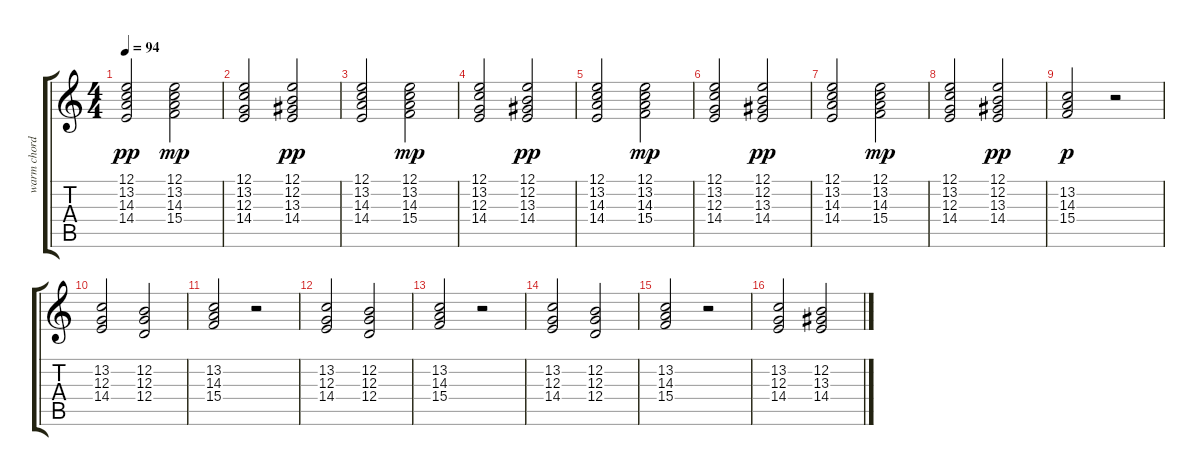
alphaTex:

\track ("warm chords" "warm chord") {instrument pad2warm}
\staff {score tabs}
\tuning (E4 B3 G3 D3 A2 E2) {hide}
\ts (4 4)
\tempo 94
\clef g2
\ks c
(12.1 13.2 14.3 14.4).2{dy pp volume 12} (12.1 13.2 14.3 15.4).2{dy mp} |
(12.1 13.2 12.3 14.4).2 (12.1 12.2 13.3 14.4).2{dy pp volume 12} |
(12.1 13.2 14.3 14.4).2 (12.1 13.2 14.3 15.4).2{dy mp} |
(12.1 13.2 12.3 14.4).2 (12.1 12.2 13.3 14.4).2{dy pp volume 12} |
(12.1 13.2 14.3 14.4).2 (12.1 13.2 14.3 15.4).2{dy mp volume 12} |
(12.1 13.2 12.3 14.4).2 (12.1 12.2 13.3 14.4).2{dy pp} |
(12.1 13.2 14.3 14.4).2{volume 12} (12.1 13.2 14.3 15.4).2{dy mp} |
(12.1 13.2 12.3 14.4).2 (12.1 12.2 13.3 14.4).2{dy pp volume 12} |
(13.2 14.3 15.4).2{dy p} r.2 |
(13.2 12.3 14.4).2{volume 12} (12.2 12.3 12.4).2 |
(13.2 14.3 15.4).2{volume 12} r.2 |
(13.2 12.3 14.4).2 (12.2 12.3 12.4).2{volume 12} |
(13.2 14.3 15.4).2 r.2 |
(13.2 12.3 14.4).2{volume 12} (12.2 12.3 12.4).2 |
(13.2 14.3 15.4).2 r.2 |
(13.2 12.3 14.4).2{volume 12} (12.2 13.3 14.4).2
